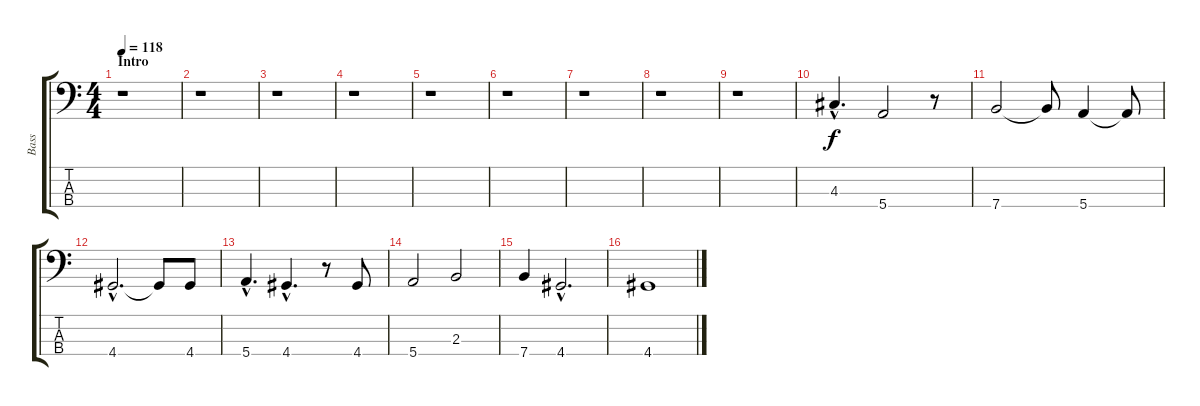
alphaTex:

\track ("Bass" "Bass") {instrument electricbassfinger}
\staff {score tabs}
\tuning (G2 D2 A1 E1) {hide}
\ts (4 4)
\section ("" "Intro")
\tempo 118
\clef f4
\ks c
r.1{dy f instrument electricbassfinger} |
r.1 |
r.1 |
r.1 |
r.1 |
r.1 |
r.1 |
r.1 |
r.1 |
4.3{hac}.4{d} 5.4.2 r.8 |
7.4.2 7.4{t}.8 5.4.4 5.4{t}.8 |
4.4{hac}.2{d} 4.4{t}.8 4.4.8 |
5.4{hac}.4{d} 4.4{hac}.4{d} r.8 4.4.8 |
5.4.2 2.3.2 |
7.4.4 4.4{hac}.2{d} |
4.4.1
